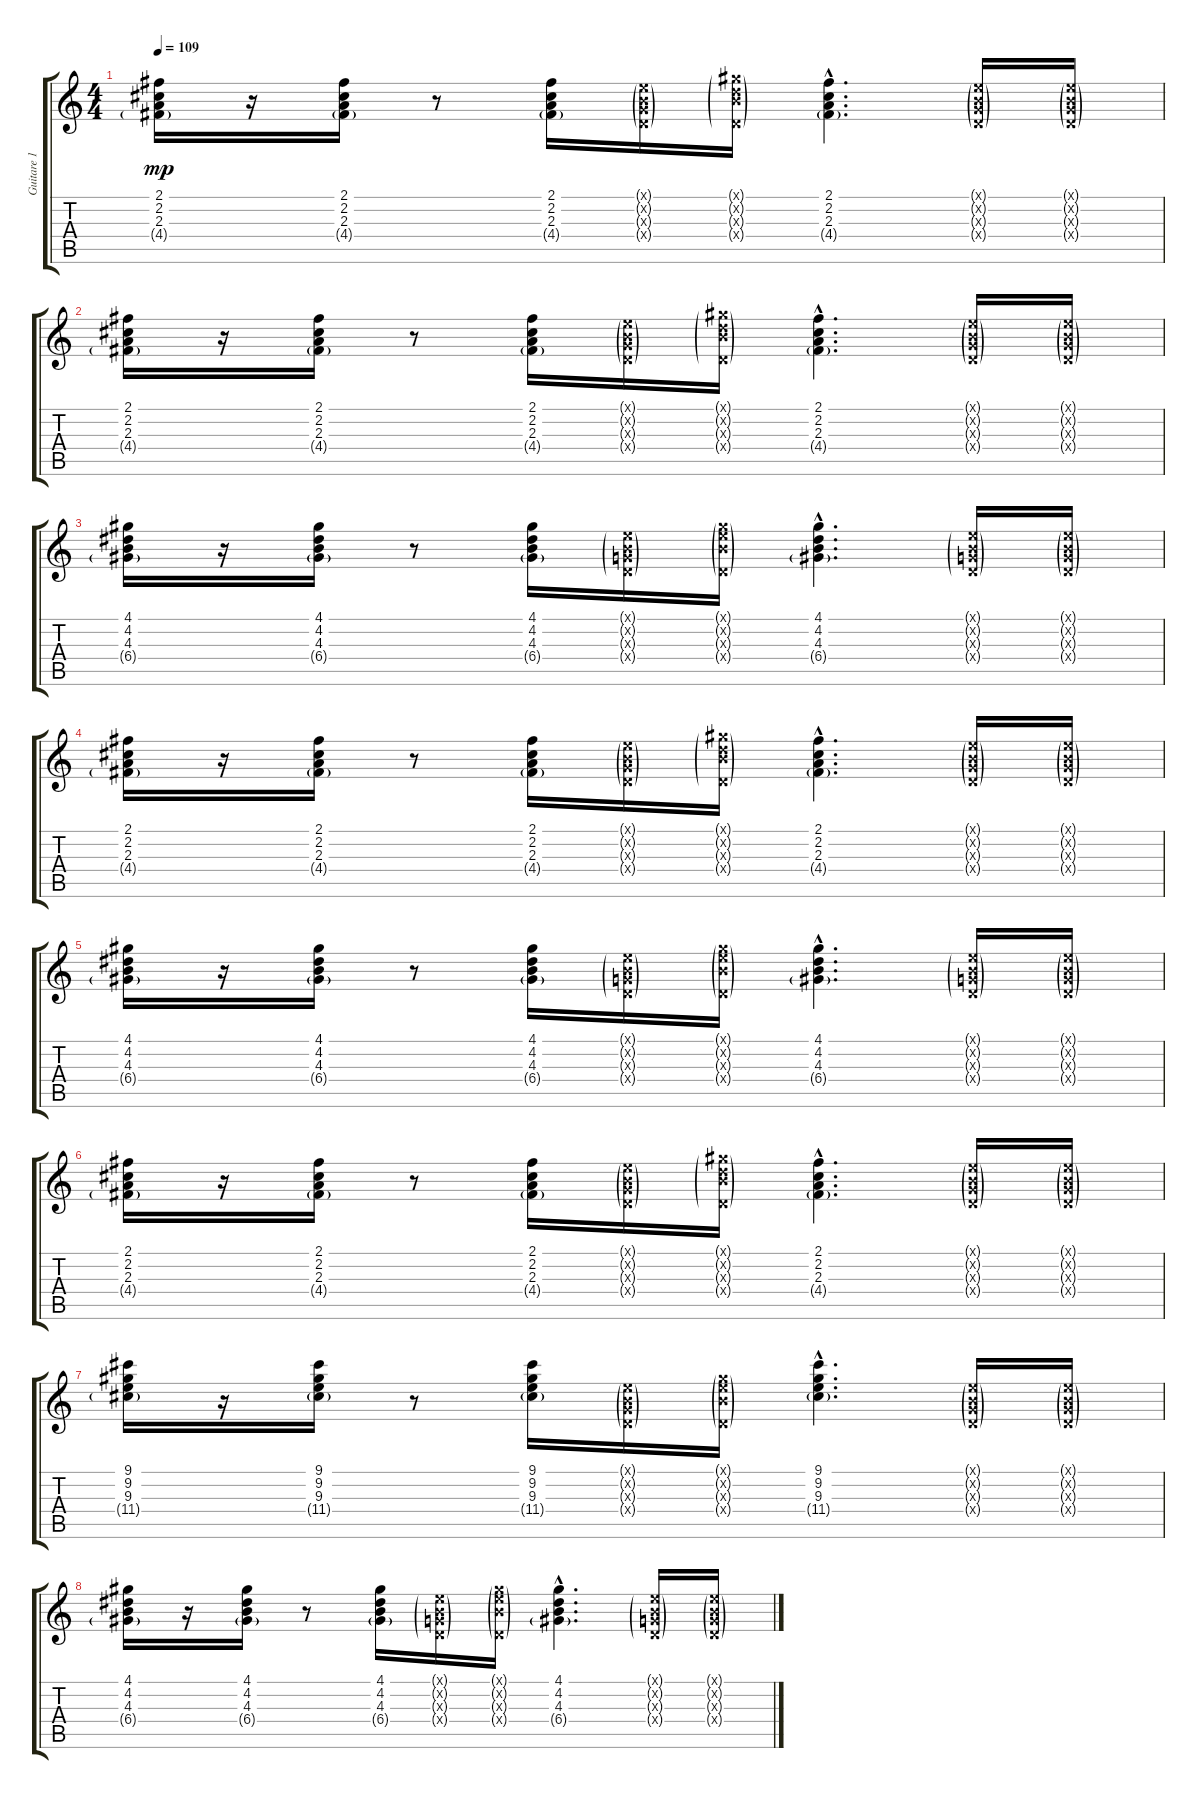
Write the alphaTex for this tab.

\track ("Guitare 1" "Guitare 1") {instrument electricguitarjazz}
\staff {score tabs}
\tuning (E4 B3 G3 D3 A2 E2) {hide}
\ts (4 4)
\tempo 109
\clef g2
\ks c
(2.1 2.2 2.3 4.4{g}).16{dy mp} r.16 (2.1 2.2 2.3 4.4{g}).16 r.8 (2.1 2.2 2.3 4.4{g}).16 (0.1{g x} 0.2{g x} 0.3{g x} 0.4{g x}).16 (4.1{g x} 3.2{g x} 4.3{g x} 0.4{g x}).16 (2.1{hac} 2.2{hac} 2.3{hac} 4.4{g hac}).4{d} (0.1{g x} 0.2{g x} 0.3{g x} 0.4{g x}).16 (0.1{g x} 0.2{g x} 0.3{g x} 0.4{g x}).16 |
(2.1 2.2 2.3 4.4{g}).16 r.16 (2.1 2.2 2.3 4.4{g}).16 r.8 (2.1 2.2 2.3 4.4{g}).16 (0.1{g x} 0.2{g x} 0.3{g x} 0.4{g x}).16 (4.1{g x} 3.2{g x} 4.3{g x} 0.4{g x}).16 (2.1{hac} 2.2{hac} 2.3{hac} 4.4{g hac}).4{d} (0.1{g x} 0.2{g x} 0.3{g x} 0.4{g x}).16 (0.1{g x} 0.2{g x} 0.3{g x} 0.4{g x}).16 |
(4.1 4.2 4.3 6.4{g}).16 r.16 (4.1 4.2 4.3 6.4{g}).16 r.8 (4.1 4.2 4.3 6.4{g}).16 (0.1{g x} 0.2{g x} 0.3{g x} 0.4{g x}).16 (4.1{g x} 5.2{g x} 4.3{g x} 0.4{g x}).16 (4.1{hac} 4.2{hac} 4.3{hac} 6.4{g hac}).4{d} (0.1{g x} 0.2{g x} 0.3{g x} 0.4{g x}).16 (0.1{g x} 0.2{g x} 0.3{g x} 0.4{g x}).16 |
(2.1 2.2 2.3 4.4{g}).16 r.16 (2.1 2.2 2.3 4.4{g}).16 r.8 (2.1 2.2 2.3 4.4{g}).16 (0.1{g x} 0.2{g x} 0.3{g x} 0.4{g x}).16 (4.1{g x} 3.2{g x} 4.3{g x} 0.4{g x}).16 (2.1{hac} 2.2{hac} 2.3{hac} 4.4{g hac}).4{d} (0.1{g x} 0.2{g x} 0.3{g x} 0.4{g x}).16 (0.1{g x} 0.2{g x} 0.3{g x} 0.4{g x}).16 |
(4.1 4.2 4.3 6.4{g}).16 r.16 (4.1 4.2 4.3 6.4{g}).16 r.8 (4.1 4.2 4.3 6.4{g}).16 (0.1{g x} 0.2{g x} 0.3{g x} 0.4{g x}).16 (4.1{g x} 5.2{g x} 4.3{g x} 0.4{g x}).16 (4.1{hac} 4.2{hac} 4.3{hac} 6.4{g hac}).4{d} (0.1{g x} 0.2{g x} 0.3{g x} 0.4{g x}).16 (0.1{g x} 0.2{g x} 0.3{g x} 0.4{g x}).16 |
(2.1 2.2 2.3 4.4{g}).16 r.16 (2.1 2.2 2.3 4.4{g}).16 r.8 (2.1 2.2 2.3 4.4{g}).16 (0.1{g x} 0.2{g x} 0.3{g x} 0.4{g x}).16 (4.1{g x} 3.2{g x} 4.3{g x} 0.4{g x}).16 (2.1{hac} 2.2{hac} 2.3{hac} 4.4{g hac}).4{d} (0.1{g x} 0.2{g x} 0.3{g x} 0.4{g x}).16 (0.1{g x} 0.2{g x} 0.3{g x} 0.4{g x}).16 |
(9.1 9.2 9.3 11.4{g}).16 r.16 (9.1 9.2 9.3 11.4{g}).16 r.8 (9.1 9.2 9.3 11.4{g}).16 (0.1{g x} 0.2{g x} 0.3{g x} 0.4{g x}).16 (4.1{g x} 5.2{g x} 4.3{g x} 0.4{g x}).16 (9.1{hac} 9.2{hac} 9.3{hac} 11.4{g hac}).4{d} (0.1{g x} 0.2{g x} 0.3{g x} 0.4{g x}).16 (0.1{g x} 0.2{g x} 0.3{g x} 0.4{g x}).16 |
(4.1 4.2 4.3 6.4{g}).16 r.16 (4.1 4.2 4.3 6.4{g}).16 r.8 (4.1 4.2 4.3 6.4{g}).16 (0.1{g x} 0.2{g x} 0.3{g x} 0.4{g x}).16 (4.1{g x} 5.2{g x} 4.3{g x} 0.4{g x}).16 (4.1{hac} 4.2{hac} 4.3{hac} 6.4{g hac}).4{d} (0.1{g x} 0.2{g x} 0.3{g x} 0.4{g x}).16 (0.1{g x} 0.2{g x} 0.3{g x} 0.4{g x}).16
